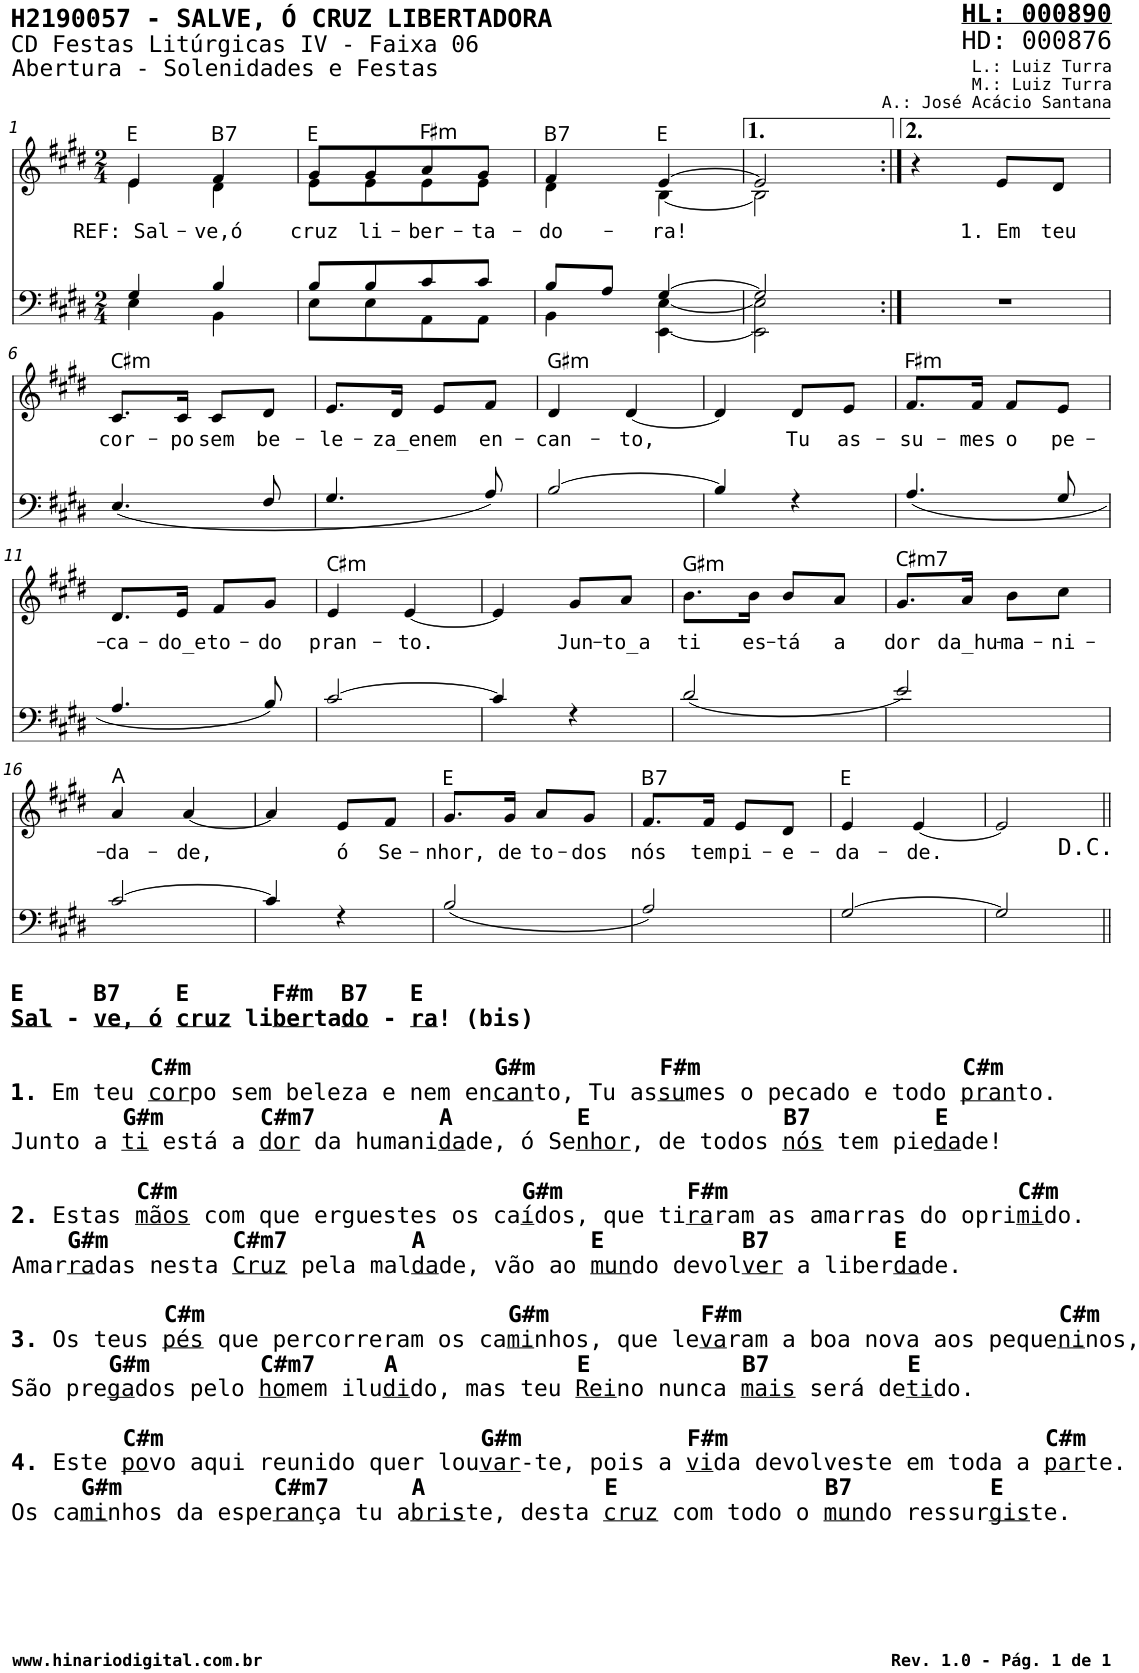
**kern	**kern	**text	**harte
*part2	*part1	*part1	*part1
*staff2	*staff1	*staff1	*
*I"Homens	*I"Mulheres	*	*
*stria5	*stria5	*	*
*clefF4	*clefG2	*	*
*k[f#c#g#d#]	*k[f#c#g#d#]	*	*
*M2/4	*M2/4	*	*
=1	=1	=1	=1
*^	*	*	*
*	*^	*	*	*
!	!	!	!	!LO:LY:b	!
*	*	*	*^	*	*
2ryy	4G#/	4E\	4e/	4e\	REF: Sal-	E:maj
!	!	!	!	!	!LO:LY:b	!LO:H:kt=7
.	4B/	4BB\	4f#/	4d#\	-ve,ó	B:7
=2	=2	=2	=2	=2	=2	=2
!	!	!	!	!	!LO:LY:b	!
2ryy	8B/L	8E\L	8g#/L	8e\L	cruz	E:maj
!	!	!	!	!	!LO:LY:b	!
.	8B/	8E\	8g#/	8e\	li-	.
!	!	!	!	!	!LO:LY:b	!LO:H:kt=m
.	8c#/	8AA\	8a/	8e\	-ber-	F#:min
!	!	!	!	!	!LO:LY:b	!
.	8c#/J	8AA\J	8g#/J	8e\J	-ta-	.
=3	=3	=3	=3	=3	=3	=3
!	!	!	!	!	!LO:LY:b	!LO:H:kt=7
2ryy	8B/L	4BB\	4f#/	4d#\	-do-	B:7
.	8A/J	.	.	.	.	.
!	!	!	!	!	!LO:LY:b	!
.	[4G#/	[4EE\ [4E\	[4e/	[4B\	-ra!	E:maj
=4	=4	=4	=4	=4	=4	=4
2ryy	2G#/]	2EE\] 2E\]	2e/]	2B\]	.	.
*v	*v	*v	*	*	*	*
*	*v	*v	*	*
=5:|!	=5:|!	=5:|!	=5:|!
2r	4r	.	.
!	!	!LO:LY:b	!
.	8e/L	1. Em	.
!	!	!LO:LY:b	!
.	8d#/J	teu	.
!!LO:LB:g=z
=6	=6	=6	=6
*^	*	*	*
!	!	!	!LO:LY:b	!LO:H:kt=m
2ryy	(4.E/	8.c#/L	cor-	C#:min
!	!	!	!LO:LY:b	!
.	.	16c#/Jk	-po	.
!	!	!	!LO:LY:b	!
.	.	8c#/L	sem	.
!	!	!	!LO:LY:b	!
.	8F#/	8d#/J	be-	.
=7	=7	=7	=7	=7
!	!	!	!LO:LY:b	!
2ryy	4.G#/	8.e/L	-le-	.
!	!	!	!LO:LY:b	!
.	.	16d#/Jk	-za_e	.
!	!	!	!LO:LY:b	!
.	.	8e/L	nem	.
!	!	!	!LO:LY:b	!
.	8A/)	8f#/J	en-	.
=8	=8	=8	=8	=8
!	!	!	!LO:LY:b	!LO:H:kt=m
2ryy	[2B/	4d#/	-can-	G#:min
!	!	!	!LO:LY:b	!
.	.	[4d#/	-to,	.
=9	=9	=9	=9	=9
2ryy	4B/]	4d#/]	.	.
!	!	!	!LO:LY:b	!
.	4r	8d#/L	Tu	.
!	!	!	!LO:LY:b	!
.	.	8e/J	as-	.
=10	=10	=10	=10	=10
!	!	!	!LO:LY:b	!LO:H:kt=m
2ryy	(4.A/	8.f#/L	-su-	F#:min
!	!	!	!LO:LY:b	!
.	.	16f#/Jk	-mes	.
!	!	!	!LO:LY:b	!
.	.	8f#/L	o	.
!	!	!	!LO:LY:b	!
.	8G#/	8e/J	pe-	.
!!LO:LB:g=z
=11	=11	=11	=11	=11
!	!	!	!LO:LY:b	!
2ryy	4.A/	8.d#/L	-ca-	.
!	!	!	!LO:LY:b	!
.	.	16e/Jk	-do_e	.
!	!	!	!LO:LY:b	!
.	.	8f#/L	to-	.
!	!	!	!LO:LY:b	!
.	8B/)	8g#/J	-do	.
=12	=12	=12	=12	=12
!	!	!	!LO:LY:b	!LO:H:kt=m
2ryy	[2c#/	4e/	pran-	C#:min
!	!	!	!LO:LY:b	!
.	.	[4e/	-to.	.
=13	=13	=13	=13	=13
2ryy	4c#/]	4e/]	.	.
!	!	!	!LO:LY:b	!
.	4r	8g#/L	Jun-	.
!	!	!	!LO:LY:b	!
.	.	8a/J	-to_a	.
=14	=14	=14	=14	=14
!	!	!	!LO:LY:b	!LO:H:kt=m
2ryy	(2d#/	8.b\L	ti	G#:min
!	!	!	!LO:LY:b	!
.	.	16b\Jk	es-	.
!	!	!	!LO:LY:b	!
.	.	8b/L	-tá	.
!	!	!	!LO:LY:b	!
.	.	8a/J	a	.
=15	=15	=15	=15	=15
!	!	!	!LO:LY:b	!LO:H:kt=m7
2ryy	2e/)	8.g#/L	dor	C#:min7
!	!	!	!LO:LY:b	!
.	.	16a/Jk	da_hu-	.
!	!	!	!LO:LY:b	!
.	.	8b\L	-ma-	.
!	!	!	!LO:LY:b	!
.	.	8cc#\J	-ni-	.
!!LO:LB:g=z
=16	=16	=16	=16	=16
!LO:TX:b:B:t=E     B7 &nbsp;  E      F#m  B7   E	!	!	!	!
!LO:TX:b:t=Sal	!	!	!	!
!LO:TX:b:t=-	!	!	!	!
!LO:TX:b:t=ve, ó	!	!	!	!
!LO:TX:b:t=cruz	!	!	!	!
!LO:TX:b:t=li	!	!	!	!
!LO:TX:b:t=ber	!	!	!	!
!LO:TX:b:t=ta	!	!	!	!
!LO:TX:b:t=do	!	!	!	!
!LO:TX:b:t=-	!	!	!	!
!LO:TX:b:t=ra	!	!	!	!
!LO:TX:b:t=! (bis)	!	!	!	!
!LO:TX:b:t=C#m                      G#m         F#m                   C#m	!	!	!	!
!LO:TX:b:t=1.	!	!	!	!
!LO:TX:b:t=Em teu	!	!	!	!
!LO:TX:b:t=cor	!	!	!	!
!LO:TX:b:t=po sem beleza e nem en	!	!	!	!
!LO:TX:b:t=can	!	!	!	!
!LO:TX:b:t=to, Tu as	!	!	!	!
!LO:TX:b:t=su	!	!	!	!
!LO:TX:b:t=mes o pecado e todo	!	!	!	!
!LO:TX:b:t=pran	!	!	!	!
!LO:TX:b:t=to.	!	!	!	!
!LO:TX:b:B:t=G#m &nbsp;     C#m7         A         E              B7 &nbsp;       E	!	!	!	!
!LO:TX:b:t=Junto a	!	!	!	!
!LO:TX:b:t=ti	!	!	!	!
!LO:TX:b:t=está a	!	!	!	!
!LO:TX:b:t=dor	!	!	!	!
!LO:TX:b:t=da humani	!	!	!	!
!LO:TX:b:t=da	!	!	!	!
!LO:TX:b:t=de, ó Se	!	!	!	!
!LO:TX:b:t=nhor	!	!	!	!
!LO:TX:b:t=, de todos	!	!	!	!
!LO:TX:b:t=nós	!	!	!	!
!LO:TX:b:t=tem pie	!	!	!	!
!LO:TX:b:t=da	!	!	!	!
!LO:TX:b:t=de!	!	!	!	!
!LO:TX:b:B:t=C#m                         G#m         F#m                     C#m	!	!	!	!
!LO:TX:b:t=2.	!	!	!	!
!LO:TX:b:t=Estas	!	!	!	!
!LO:TX:b:t=mãos	!	!	!	!
!LO:TX:b:t=com que erguestes os ca	!	!	!	!
!LO:TX:b:t=í	!	!	!	!
!LO:TX:b:t=dos, que ti	!	!	!	!
!LO:TX:b:t=ra	!	!	!	!
!LO:TX:b:t=ram as amarras do opri	!	!	!	!
!LO:TX:b:t=mi	!	!	!	!
!LO:TX:b:t=do.	!	!	!	!
!LO:TX:b:B:t=G#m &nbsp;       C#m7         A            E          B7 &nbsp;       E	!	!	!	!
!LO:TX:b:t=Amar	!	!	!	!
!LO:TX:b:t=ra	!	!	!	!
!LO:TX:b:t=das nesta	!	!	!	!
!LO:TX:b:t=Cruz	!	!	!	!
!LO:TX:b:t=pela mal	!	!	!	!
!LO:TX:b:t=da	!	!	!	!
!LO:TX:b:t=de, vão ao	!	!	!	!
!LO:TX:b:t=mun	!	!	!	!
!LO:TX:b:t=do devol	!	!	!	!
!LO:TX:b:t=ver	!	!	!	!
!LO:TX:b:t=a liber	!	!	!	!
!LO:TX:b:t=da	!	!	!	!
!LO:TX:b:t=de.	!	!	!	!
!LO:TX:b:B:t=C#m                      G#m           F#m                       C#m	!	!	!	!
!LO:TX:b:t=3.	!	!	!	!
!LO:TX:b:t=Os teus	!	!	!	!
!LO:TX:b:t=pés	!	!	!	!
!LO:TX:b:t=que percorreram os ca	!	!	!	!
!LO:TX:b:t=mi	!	!	!	!
!LO:TX:b:t=nhos, que le	!	!	!	!
!LO:TX:b:t=va	!	!	!	!
!LO:TX:b:t=ram a boa nova aos peque	!	!	!	!
!LO:TX:b:t=ni	!	!	!	!
!LO:TX:b:t=nos,	!	!	!	!
!LO:TX:b:B:t=G#m &nbsp;      C#m7     A             E           B7 &nbsp;        E	!	!	!	!
!LO:TX:b:t=São pre	!	!	!	!
!LO:TX:b:t=ga	!	!	!	!
!LO:TX:b:t=dos pelo	!	!	!	!
!LO:TX:b:t=ho	!	!	!	!
!LO:TX:b:t=mem ilu	!	!	!	!
!LO:TX:b:t=di	!	!	!	!
!LO:TX:b:t=do, mas teu	!	!	!	!
!LO:TX:b:t=Rei	!	!	!	!
!LO:TX:b:t=no nunca	!	!	!	!
!LO:TX:b:t=mais	!	!	!	!
!LO:TX:b:t=será de	!	!	!	!
!LO:TX:b:t=ti	!	!	!	!
!LO:TX:b:t=do.	!	!	!	!
!LO:TX:b:B:t=C#m                       G#m            F#m                       C#m	!	!	!	!
!LO:TX:b:t=4.	!	!	!	!
!LO:TX:b:t=Este	!	!	!	!
!LO:TX:b:t=po	!	!	!	!
!LO:TX:b:t=vo aqui reunido quer lou	!	!	!	!
!LO:TX:b:t=var	!	!	!	!
!LO:TX:b:t=-te, pois a	!	!	!	!
!LO:TX:b:t=vi	!	!	!	!
!LO:TX:b:t=da devolveste em toda a	!	!	!	!
!LO:TX:b:t=par	!	!	!	!
!LO:TX:b:t=te.	!	!	!	!
!LO:TX:b:B:t=G#m &nbsp;         C#m7      A             E               B7 &nbsp;        E	!	!	!	!
!LO:TX:b:t=Os ca	!	!	!	!
!LO:TX:b:t=mi	!	!	!	!
!LO:TX:b:t=nhos da espe	!	!	!	!
!LO:TX:b:t=ran	!	!	!	!
!LO:TX:b:t=ça tu a	!	!	!	!
!LO:TX:b:t=bris	!	!	!	!
!LO:TX:b:t=te, desta	!	!	!	!
!LO:TX:b:t=cruz	!	!	!	!
!LO:TX:b:t=com todo o	!	!	!	!
!LO:TX:b:t=mun	!	!	!	!
!LO:TX:b:t=do ressur	!	!	!	!
!LO:TX:b:t=gis	!	!	!	!
!LO:TX:b:t=te.	!	!	!	!
!	!	!	!LO:LY:b	!
2ryy	[2c#/	4a/	-da-	A:maj
!	!	!	!LO:LY:b	!
.	.	[4a/	-de,	.
=17	=17	=17	=17	=17
2ryy	4c#/]	4a/]	.	.
!	!	!	!LO:LY:b	!
.	4r	8e/L	ó	.
!	!	!	!LO:LY:b	!
.	.	8f#/J	Se-	.
=18	=18	=18	=18	=18
!	!	!	!LO:LY:b	!
2ryy	(2B/	8.g#/L	-nhor,	E:maj
!	!	!	!LO:LY:b	!
.	.	16g#/Jk	de	.
!	!	!	!LO:LY:b	!
.	.	8a/L	to-	.
!	!	!	!LO:LY:b	!
.	.	8g#/J	-dos	.
=19	=19	=19	=19	=19
!	!	!	!LO:LY:b	!LO:H:kt=7
2ryy	2A/)	8.f#/L	nós	B:7
!	!	!	!LO:LY:b	!
.	.	16f#/Jk	tem	.
!	!	!	!LO:LY:b	!
.	.	8e/L	pi-	.
!	!	!	!LO:LY:b	!
.	.	8d#/J	-e-	.
=20	=20	=20	=20	=20
!	!	!	!LO:LY:b	!
2ryy	[2G#/	4e/	-da-	E:maj
!	!	!	!LO:LY:b	!
.	.	[4e/	-de.	.
=21	=21	=21	=21	=21
2ryy	2G#/]	2e/]	.	.
*v	*v	*	*	*
=||	=||	=||	=||
*-	*-	*-	*-
